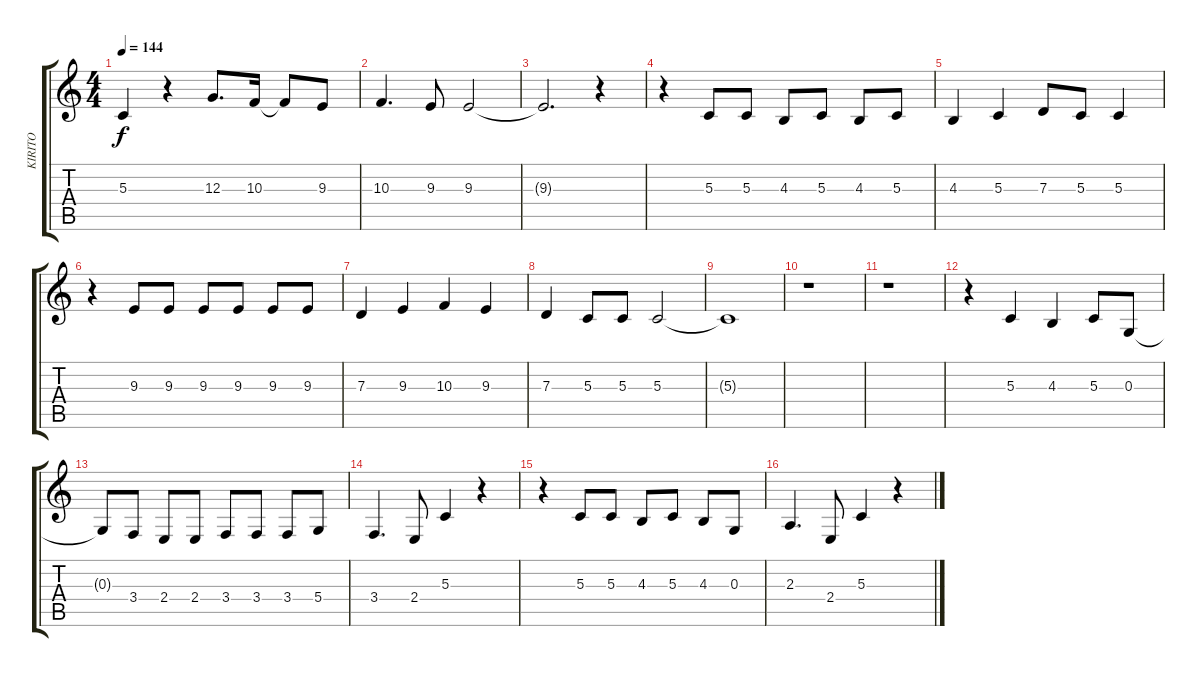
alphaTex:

\track ("KIRITO" "KIRITO") {instrument lead6voice}
\staff {score tabs}
\tuning (E4 B3 G3 D3 A2 E2) {hide}
\ts (4 4)
\tempo 144
\clef g2
\ks c
5.3{t}.4{dy f} r.4 12.3.8{d} 10.3.16 10.3{t}.8 9.3.8 |
10.3.4{d} 9.3.8 9.3.2 |
9.3{t}.2{d} r.4 |
r.4 5.3.8 5.3.8 4.3.8 5.3.8 4.3.8 5.3.8 |
4.3.4 5.3.4 7.3.8 5.3.8 5.3.4 |
r.4 9.3.8 9.3.8 9.3.8 9.3.8 9.3.8 9.3.8 |
7.3.4 9.3.4 10.3.4 9.3.4 |
7.3.4 5.3.8 5.3.8 5.3.2 |
5.3{t}.1 |
r.1 |
r.1 |
r.4 5.3.4 4.3.4 5.3.8 0.3.8 |
0.3{t}.8 3.4.8 2.4.8 2.4.8 3.4.8 3.4.8 3.4.8 5.4.8 |
3.4.4{d} 2.4.8 5.3.4 r.4 |
r.4 5.3.8 5.3.8 4.3.8 5.3.8 4.3.8 0.3.8 |
2.3.4{d} 2.4.8 5.3.4 r.4
